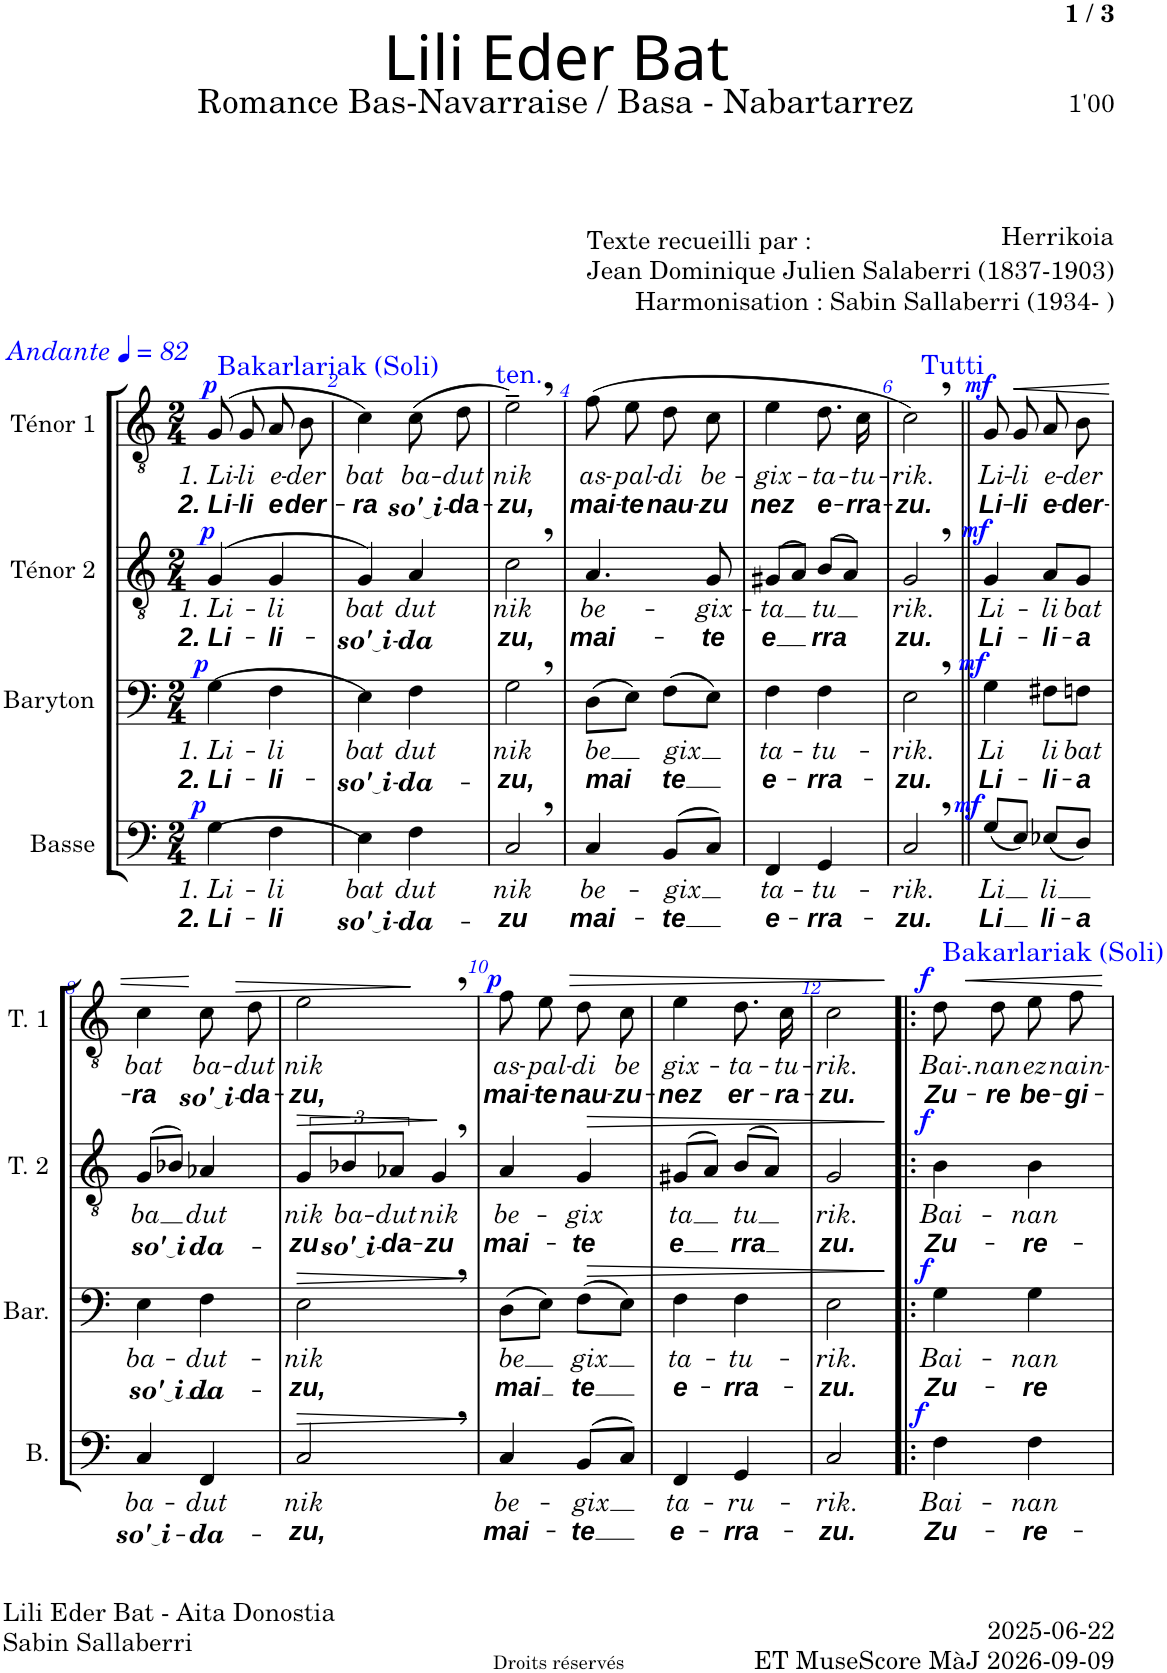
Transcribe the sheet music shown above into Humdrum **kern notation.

**kern	**text	**text	**dynam	**kern	**text	**text	**dynam	**kern	**text	**text	**dynam	**kern	**text	**text	**dynam
*part4	*part4	*part4	*part4	*part3	*part3	*part3	*part3	*part2	*part2	*part2	*part2	*part1	*part1	*part1	*part1
*staff4	*staff4	*staff4	*staff4	*staff3	*staff3	*staff3	*staff3	*staff2	*staff2	*staff2	*staff2	*staff1	*staff1	*staff1	*staff1
*I"Basse	*	*	*	*I"Baryton	*	*	*	*I"Ténor 2	*	*	*	*I"Ténor 1	*	*	*
*I'B.	*	*	*	*I'Bar.	*	*	*	*I'T. 2	*	*	*	*I'T. 1	*	*	*
*clefF4	*	*	*	*clefF4	*	*	*	*clefGv2	*	*	*	*clefGv2	*	*	*
*k[]	*	*	*	*k[]	*	*	*	*k[]	*	*	*	*k[]	*	*	*
*M2/4	*	*	*	*M2/4	*	*	*	*M2/4	*	*	*	*M2/4	*	*	*
*MM82	*	*	*	*MM82	*	*	*	*MM82	*	*	*	*MM82	*	*	*
=1	=1	=1	=1	=1	=1	=1	=1	=1	=1	=1	=1	=1	=1	=1	=1
!	!	!	!	!	!	!	!	!	!	!	!	!LO:TX:a:i:t=Andante	!	!	!
!	!	!	!	!	!	!	!	!	!	!	!	!LO:TX:a:color=#0000FF:t=Bakarlariak (Soli)	!	!	!
!	!LO:LY:b	!LO:LY:b	!LO:DY:a	!	!LO:LY:b	!LO:LY:b	!LO:DY:a	!	!LO:LY:b	!LO:LY:b	!LO:DY:a	!	!LO:LY:b	!LO:LY:b	!LO:DY:a
(>4G\	1. Li-	2. Li-	p	(>4G\	1. Li-	2. Li-	p	(>4G/	1. Li-	2. Li-	p	(>8G/L	1. Li-	2. Li-	p
!	!	!	!	!	!	!	!	!	!	!	!	!	!LO:LY:b	!LO:LY:b	!
.	.	.	.	.	.	.	.	.	.	.	.	8G/J	-li	-li	.
!	!LO:LY:b	!LO:LY:b	!	!	!LO:LY:b	!LO:LY:b	!	!	!LO:LY:b	!LO:LY:b	!	!	!LO:LY:b	!LO:LY:b	!
4F\	-li	-li	.	4F\	-li	li-	.	4G/	-li	-li-	.	8A/L	e-	e	.
!	!	!	!	!	!	!	!	!	!	!	!	!	!LO:LY:b	!LO:LY:b	!
.	.	.	.	.	.	.	.	.	.	.	.	8B/J	-der	der-	.
=2	=2	=2	=2	=2	=2	=2	=2	=2	=2	=2	=2	=2	=2	=2	=2
!	!LO:LY:b	!LO:LY:b	!	!	!LO:LY:b	!LO:LY:b	!	!	!LO:LY:b	!LO:LY:b	!	!	!LO:LY:b	!LO:LY:b	!
4E\)	bat	so' i	.	4E\)	bat	so' i	.	4G/)	bat	so' i	.	4c\)	bat	-ra	.
!	!LO:LY:b	!LO:LY:b	!	!	!LO:LY:b	!LO:LY:b	!	!	!LO:LY:b	!LO:LY:b	!	!	!LO:LY:b	!LO:LY:b	!
4F\	dut	-da-	.	4F\	dut	-da-	.	4A/	dut	-da	.	(8c\L	ba-	so' i	.
!	!	!	!	!	!	!	!	!	!	!	!	!	!LO:LY:b	!LO:LY:b	!
.	.	.	.	.	.	.	.	.	.	.	.	8d\J	-dut	-da-	.
=3	=3	=3	=3	=3	=3	=3	=3	=3	=3	=3	=3	=3	=3	=3	=3
!	!	!	!	!	!	!	!	!	!	!	!	!LO:TX:a:color=#0000FF:t=ten.	!	!	!
!	!LO:LY:b	!LO:LY:b	!	!	!LO:LY:b	!LO:LY:b	!	!	!LO:LY:b	!LO:LY:b	!	!	!LO:LY:b	!LO:LY:b	!
2C,/	nik	-zu	.	2G,\	nik	-zu,	.	2c,\	nik	zu,	.	2e~,\)	nik	-zu,	.
=4	=4	=4	=4	=4	=4	=4	=4	=4	=4	=4	=4	=4	=4	=4	=4
!	!LO:LY:b	!LO:LY:b	!	!	!LO:LY:b	!LO:LY:b	!	!	!LO:LY:b	!LO:LY:b	!	!	!LO:LY:b	!LO:LY:b	!
4C/	be-	mai-	.	(8D\L	-be	-mai	.	4.A/	be-	mai-	.	(8f\L	as-	mai-	.
!	!	!	!	!	!	!	!	!	!	!	!	!	!LO:LY:b	!LO:LY:b	!
.	.	.	.	8E\J)	.	.	.	.	.	.	.	8e\J	-pal-	-te	.
!	!LO:LY:b	!LO:LY:b	!	!	!LO:LY:b	!LO:LY:b	!	!	!	!	!	!	!LO:LY:b	!LO:LY:b	!
(>8BB/L	-gix	-te	.	(8F\L	gix	-te	.	.	.	.	.	8d\L	-di	nau-	.
!	!	!	!	!	!	!	!	!	!LO:LY:b	!LO:LY:b	!	!	!LO:LY:b	!LO:LY:b	!
8C/J)	.	.	.	8E\J)	.	.	.	8G/	-gix-	-te	.	8c\J	be-	-zu	.
=5	=5	=5	=5	=5	=5	=5	=5	=5	=5	=5	=5	=5	=5	=5	=5
!	!LO:LY:b	!LO:LY:b	!	!	!LO:LY:b	!LO:LY:b	!	!	!LO:LY:b	!LO:LY:b	!	!	!LO:LY:b	!LO:LY:b	!
4FF/	ta-	e-	.	4F\	ta-	e-	.	(>8G#X/L	-ta	e	.	4e\	-gix-	nez	.
.	.	.	.	.	.	.	.	8A/J)	.	.	.	.	.	.	.
!	!LO:LY:b	!LO:LY:b	!	!	!LO:LY:b	!LO:LY:b	!	!	!LO:LY:b	!LO:LY:b	!	!	!LO:LY:b	!LO:LY:b	!
4GG/	-tu-	-rra-	.	4F\	-tu-	-rra-	.	(>8B/L	-tu	rra	.	8.d\L	-ta-	e-	.
.	.	.	.	.	.	.	.	8A/J)	.	.	.	.	.	.	.
!	!	!	!	!	!	!	!	!	!	!	!	!	!LO:LY:b	!LO:LY:b	!
.	.	.	.	.	.	.	.	.	.	.	.	16c\Jk	-tu-	-rra-	.
=6	=6	=6	=6	=6	=6	=6	=6	=6	=6	=6	=6	=6	=6	=6	=6
!	!LO:LY:b	!LO:LY:b	!	!	!LO:LY:b	!LO:LY:b	!	!	!LO:LY:b	!LO:LY:b	!	!	!LO:LY:b	!LO:LY:b	!
2C,/	-rik.	-zu.	.	2E,\	-rik.	-zu.	.	2G,/	rik.	zu.	.	2c,\)	-rik.	-zu.	.
=7||	=7||	=7||	=7||	=7||	=7||	=7||	=7||	=7||	=7||	=7||	=7||	=7||	=7||	=7||	=7||
!	!	!	!	!	!	!	!	!	!	!	!	!LO:TX:a:color=#0000FF:t=Tutti	!	!	!
!	!LO:LY:b	!LO:LY:b	!LO:DY:a	!	!LO:LY:b	!LO:LY:b	!LO:DY:a	!	!LO:LY:b	!LO:LY:b	!LO:DY:a	!	!LO:LY:b	!LO:LY:b	!LO:DY:a
(8G/L	Li	Li	mf	4G\	Li	Li-	mf	4G/	Li-	Li-	mf	8G/L	Li-	Li-	mf
!	!	!	!	!	!	!	!	!	!	!	!	!	!LO:LY:b	!LO:LY:b	!LO:HP:b
8E/J)	.	.	.	.	.	.	.	.	.	.	.	8G/J	-li	-li	<
!	!LO:LY:b	!LO:LY:b	!	!	!LO:LY:b	!LO:LY:b	!	!	!LO:LY:b	!LO:LY:b	!	!	!LO:LY:b	!LO:LY:b	!
(8E-X/L	li	li-	.	8F#X\L	li	li-	.	8A/L	-li	-li-	.	8A/L	e-	e-	.
!	!	!LO:LY:b	!	!	!LO:LY:b	!LO:LY:b	!	!	!LO:LY:b	!LO:LY:b	!	!	!LO:LY:b	!LO:LY:b	!
8D/J)	.	-a	.	8Fn\J	bat	-a	.	8G/J	bat	-a	.	8B/J	-der	-der-	.
!!LO:LB:g=z
=8	=8	=8	=8	=8	=8	=8	=8	=8	=8	=8	=8	=8	=8	=8	=8
!	!LO:LY:b	!LO:LY:b	!	!	!LO:LY:b	!LO:LY:b	!	!	!LO:LY:b	!LO:LY:b	!	!	!LO:LY:b	!LO:LY:b	!
4C/	ba-	so' i	.	4E\	ba-	so' i	.	(>8G/L	ba	so' i	.	4c\	bat	-ra	.
.	.	.	.	.	.	.	.	8B-X/J)	.	.	.	.	.	.	.
!	!LO:LY:b	!LO:LY:b	!	!	!LO:LY:b	!LO:LY:b	!	!	!LO:LY:b	!LO:LY:b	!	!	!LO:LY:b	!LO:LY:b	!
4FF/	-dut	-da-	.	4F\	-dut-	da-	.	4A-X/	dut	da-	.	8c\L	ba-	so' i	[
!	!	!	!	!	!	!	!	!	!	!	!	!	!LO:LY:b	!LO:LY:b	!LO:HP:b
.	.	.	.	.	.	.	.	.	.	.	.	8d\J	-dut	-da-	>
=9	=9	=9	=9	=9	=9	=9	=9	=9	=9	=9	=9	=9	=9	=9	=9
!	!LO:LY:b	!LO:LY:b	!LO:HP:b	!	!LO:LY:b	!LO:LY:b	!LO:HP:b	!	!LO:LY:b	!LO:LY:b	!LO:HP:b	!	!LO:LY:b	!LO:LY:b	!
2C,/	nik	-zu,	>	2E,\	-nik	-zu,	>	12G/L	nik	-zu	>	2e,\	nik	-zu,	.
!	!	!	!	!	!	!	!	!	!LO:LY:b	!LO:LY:b	!	!	!	!	!
.	.	.	.	.	.	.	.	12B-X/	ba-	so' i	.	.	.	.	.
!	!	!	!	!	!	!	!	!	!LO:LY:b	!LO:LY:b	!	!	!	!	!
.	.	.	.	.	.	.	.	12A-X/J	-dut	-da-	.	.	.	.	.
!	!	!	!	!	!	!	!	!	!LO:LY:b	!LO:LY:b	!	!	!	!	!
.	.	.	.	.	.	.	.	4G,/	nik	-zu	.	.	.	.	.
.	.	.	]	.	.	.	]	.	.	.	]	.	.	.	.
=10	=10	=10	=10	=10	=10	=10	=10	=10	=10	=10	=10	=10	=10	=10	=10
!	!LO:LY:b	!LO:LY:b	!	!	!LO:LY:b	!LO:LY:b	!	!	!LO:LY:b	!LO:LY:b	!	!	!LO:LY:b	!LO:LY:b	!LO:DY:a
4C/	be-	mai-	.	(8D\L	be	-mai	.	4A/	be-	mai-	.	8f\L	as-	mai-	p
!	!	!	!	!	!	!	!	!	!	!	!	!	!LO:LY:b	!LO:LY:b	!
.	.	.	.	8E\J)	.	.	.	.	.	.	.	8e\J	-pal-	-te	]
!	!LO:LY:b	!LO:LY:b	!	!	!LO:LY:b	!LO:LY:b	!LO:HP:b	!	!LO:LY:b	!LO:LY:b	!LO:HP:b	!	!LO:LY:b	!LO:LY:b	!LO:HP:b
(>8BB/L	-gix	-te	.	(8F\L	gix	te	>	4G/	-gix	-te	>	8d\L	-di	nau-	>
!	!	!	!	!	!	!	!	!	!	!	!	!	!LO:LY:b	!LO:LY:b	!
8C/J)	.	.	.	8E\J)	.	.	.	.	.	.	.	8c\J	be	-zu-	.
=11	=11	=11	=11	=11	=11	=11	=11	=11	=11	=11	=11	=11	=11	=11	=11
!	!LO:LY:b	!LO:LY:b	!	!	!LO:LY:b	!LO:LY:b	!	!	!LO:LY:b	!LO:LY:b	!	!	!LO:LY:b	!LO:LY:b	!
4FF/	ta-	e-	.	4F\	ta-	e-	.	(>8G#X/L	-ta	e	.	4e\	gix-	-nez	.
.	.	.	.	.	.	.	.	8A/J)	.	.	.	.	.	.	.
!	!LO:LY:b	!LO:LY:b	!	!	!LO:LY:b	!LO:LY:b	!	!	!LO:LY:b	!LO:LY:b	!	!	!LO:LY:b	!LO:LY:b	!
4GG/	-ru-	-rra-	.	4F\	-tu-	-rra-	.	(>8B/L	-tu	-rra	.	8.d\L	-ta-	er-	.
.	.	.	.	.	.	.	.	8A/J)	.	.	.	.	.	.	.
!	!	!	!	!	!	!	!	!	!	!	!	!	!LO:LY:b	!LO:LY:b	!
.	.	.	.	.	.	.	.	.	.	.	.	16c\Jk	-tu-	-ra-	.
=12	=12	=12	=12	=12	=12	=12	=12	=12	=12	=12	=12	=12	=12	=12	=12
!	!LO:LY:b	!LO:LY:b	!	!	!LO:LY:b	!LO:LY:b	!	!	!LO:LY:b	!LO:LY:b	!	!	!LO:LY:b	!LO:LY:b	!
2C/	-rik.	-zu.	.	2E\	-rik.	-zu.	.	2G/	rik.	zu.	.	2c\	-rik.	-zu.	.
.	.	.	.	.	.	.	]	.	.	.	]	.	.	.	]
=13!|:	=13!|:	=13!|:	=13!|:	=13!|:	=13!|:	=13!|:	=13!|:	=13!|:	=13!|:	=13!|:	=13!|:	=13!|:	=13!|:	=13!|:	=13!|:
!	!	!	!	!	!	!	!	!	!	!	!	!LO:TX:a:color=#0000FF:t=Bakarlariak (Soli)	!	!	!
!	!LO:LY:b	!LO:LY:b	!LO:DY:a	!	!LO:LY:b	!LO:LY:b	!LO:DY:a	!	!LO:LY:b	!LO:LY:b	!LO:DY:a	!	!LO:LY:b	!LO:LY:b	!LO:DY:a
4F\	Bai-	Zu-	f	4G\	Bai-	Zu-	f	4B\	Bai-	Zu-	f	8d\L	Bai-	Zu-	f
!	!	!	!	!	!	!	!	!	!	!	!	!	!LO:LY:b	!LO:LY:b	!LO:HP:b
.	.	.	.	.	.	.	.	.	.	.	.	8d\J	-.nan	-re	<
!	!LO:LY:b	!LO:LY:b	!	!	!LO:LY:b	!LO:LY:b	!	!	!LO:LY:b	!LO:LY:b	!	!	!LO:LY:b	!LO:LY:b	!
4F\	-nan	re-	.	4G\	-nan	-re	.	4B\	-nan	re-	.	8e\L	ez	be-	.
!	!	!	!	!	!	!	!	!	!	!	!	!	!LO:LY:b	!LO:LY:b	!
.	.	.	.	.	.	.	.	.	.	.	.	8f\J	nain-	-gi-	.
.	.	.	.	.	.	.	.	.	.	.	.	.	.	.	[
=	=	=	=	=	=	=	=	=	=	=	=	=	=	=	=
*-	*-	*-	*-	*-	*-	*-	*-	*-	*-	*-	*-	*-	*-	*-	*-
